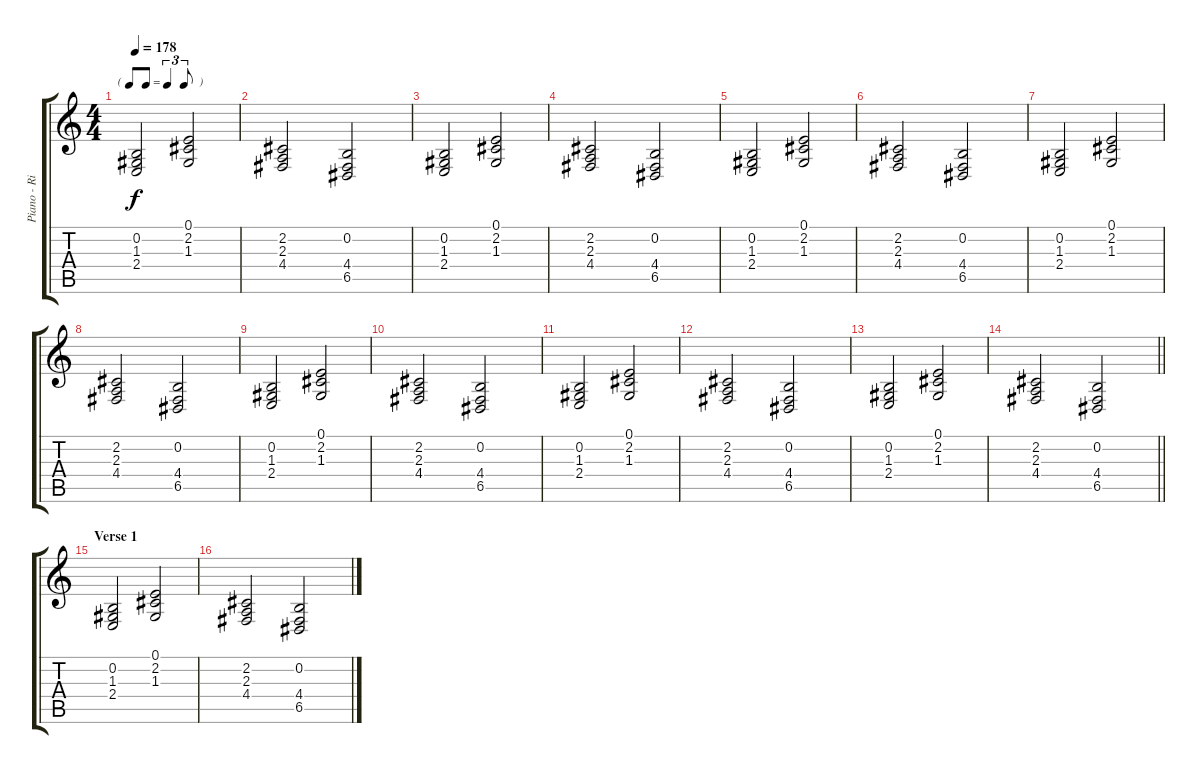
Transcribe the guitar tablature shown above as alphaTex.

\track ("Piano - Right Hand" "Piano - Ri") {instrument acousticgrandpiano}
\staff {score tabs}
\tuning (E4 B3 G3 D3 A2 E2) {hide}
\ts (4 4)
\tf triplet8th
\tempo 178
\clef g2
\ks c
(0.2 1.3 2.4).2{dy f} (0.1 2.2 1.3).2 |
(2.2 2.3 4.4).2 (0.2 4.4 6.5).2 |
(0.2 1.3 2.4).2 (0.1 2.2 1.3).2 |
(2.2 2.3 4.4).2 (0.2 4.4 6.5).2 |
(0.2 1.3 2.4).2 (0.1 2.2 1.3).2 |
(2.2 2.3 4.4).2 (0.2 4.4 6.5).2 |
(0.2 1.3 2.4).2 (0.1 2.2 1.3).2 |
(2.2 2.3 4.4).2 (0.2 4.4 6.5).2 |
(0.2 1.3 2.4).2 (0.1 2.2 1.3).2 |
(2.2 2.3 4.4).2 (0.2 4.4 6.5).2 |
(0.2 1.3 2.4).2 (0.1 2.2 1.3).2 |
(2.2 2.3 4.4).2 (0.2 4.4 6.5).2 |
(0.2 1.3 2.4).2 (0.1 2.2 1.3).2 |
\barLineRight lightlight
(2.2 2.3 4.4).2 (0.2 4.4 6.5).2 |
\section ("" "Verse 1")
(0.2 1.3 2.4).2 (0.1 2.2 1.3).2 |
(2.2 2.3 4.4).2 (0.2 4.4 6.5).2
